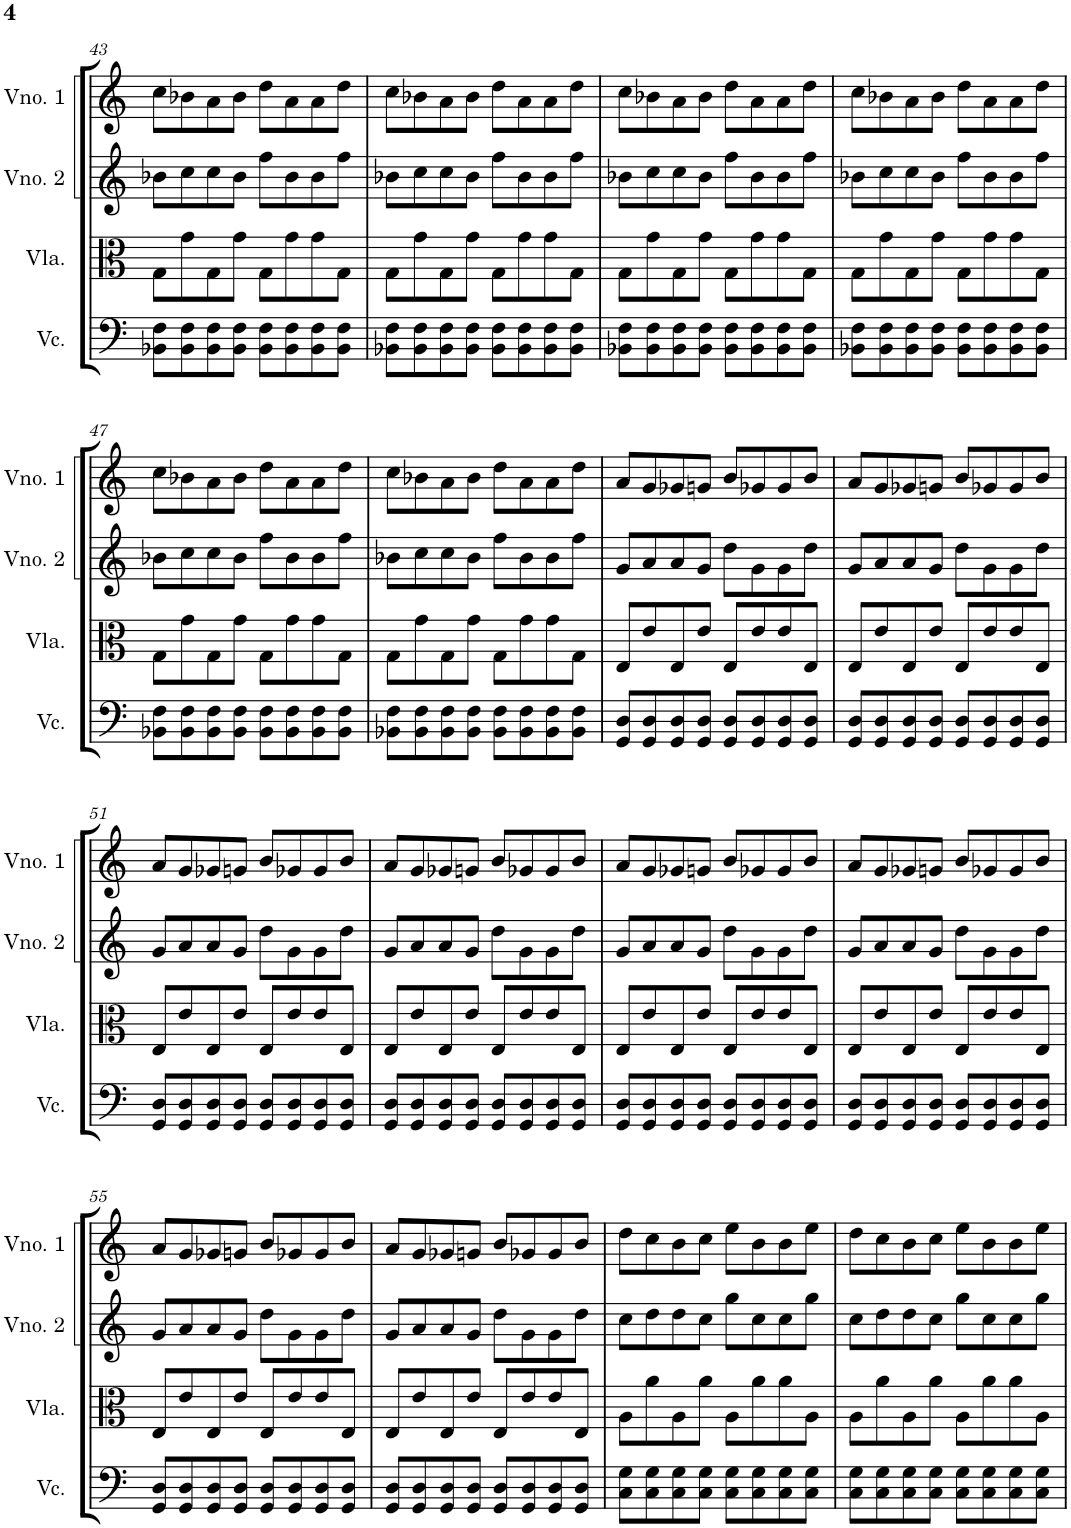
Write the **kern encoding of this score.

**kern	**kern	**kern	**kern
*part4	*part3	*part2	*part1
*staff4	*staff3	*staff2	*staff1
*I"Violoncelo	*I"Viola	*I"Violino 2	*I"Violino 1
*I'Vc.	*I'Vla.	*I'Vno. 2	*I'Vno. 1
!!LO:PB:g=z
*clefF4	*clefC3	*clefG2	*clefG2
*k[]	*k[]	*k[]	*k[]
*M4/4	*M4/4	*M4/4	*M4/4
=43	=43	=43	=43
8BB-X\ 8F\L	8G\L	8b-X\L	8cc\L
8BB-\ 8F\	8g\	8cc\	8b-X\
8BB-\ 8F\	8G\	8cc\	8a\
8BB-\ 8F\J	8g\J	8b-\J	8b-\J
8BB-\ 8F\L	8G\L	8ff\L	8dd\L
8BB-\ 8F\	8g\	8b-\	8a\
8BB-\ 8F\	8g\	8b-\	8a\
8BB-\ 8F\J	8G\J	8ff\J	8dd\J
=44	=44	=44	=44
8BB-X\ 8F\L	8G\L	8b-X\L	8cc\L
8BB-\ 8F\	8g\	8cc\	8b-X\
8BB-\ 8F\	8G\	8cc\	8a\
8BB-\ 8F\J	8g\J	8b-\J	8b-\J
8BB-\ 8F\L	8G\L	8ff\L	8dd\L
8BB-\ 8F\	8g\	8b-\	8a\
8BB-\ 8F\	8g\	8b-\	8a\
8BB-\ 8F\J	8G\J	8ff\J	8dd\J
=45	=45	=45	=45
8BB-X\ 8F\L	8G\L	8b-X\L	8cc\L
8BB-\ 8F\	8g\	8cc\	8b-X\
8BB-\ 8F\	8G\	8cc\	8a\
8BB-\ 8F\J	8g\J	8b-\J	8b-\J
8BB-\ 8F\L	8G\L	8ff\L	8dd\L
8BB-\ 8F\	8g\	8b-\	8a\
8BB-\ 8F\	8g\	8b-\	8a\
8BB-\ 8F\J	8G\J	8ff\J	8dd\J
=46	=46	=46	=46
8BB-X\ 8F\L	8G\L	8b-X\L	8cc\L
8BB-\ 8F\	8g\	8cc\	8b-X\
8BB-\ 8F\	8G\	8cc\	8a\
8BB-\ 8F\J	8g\J	8b-\J	8b-\J
8BB-\ 8F\L	8G\L	8ff\L	8dd\L
8BB-\ 8F\	8g\	8b-\	8a\
8BB-\ 8F\	8g\	8b-\	8a\
8BB-\ 8F\J	8G\J	8ff\J	8dd\J
!!LO:LB:g=z
=47	=47	=47	=47
8BB-X\ 8F\L	8G\L	8b-X\L	8cc\L
8BB-\ 8F\	8g\	8cc\	8b-X\
8BB-\ 8F\	8G\	8cc\	8a\
8BB-\ 8F\J	8g\J	8b-\J	8b-\J
8BB-\ 8F\L	8G\L	8ff\L	8dd\L
8BB-\ 8F\	8g\	8b-\	8a\
8BB-\ 8F\	8g\	8b-\	8a\
8BB-\ 8F\J	8G\J	8ff\J	8dd\J
=48	=48	=48	=48
8BB-X\ 8F\L	8G\L	8b-X\L	8cc\L
8BB-\ 8F\	8g\	8cc\	8b-X\
8BB-\ 8F\	8G\	8cc\	8a\
8BB-\ 8F\J	8g\J	8b-\J	8b-\J
8BB-\ 8F\L	8G\L	8ff\L	8dd\L
8BB-\ 8F\	8g\	8b-\	8a\
8BB-\ 8F\	8g\	8b-\	8a\
8BB-\ 8F\J	8G\J	8ff\J	8dd\J
=49	=49	=49	=49
8GG/ 8D/L	8E/L	8g/L	8a/L
8GG/ 8D/	8e/	8a/	8g/
8GG/ 8D/	8E/	8a/	8g-X/
8GG/ 8D/J	8e/J	8g/J	8gn/J
8GG/ 8D/L	8E/L	8dd\L	8b/L
8GG/ 8D/	8e/	8g\	8g-X/
8GG/ 8D/	8e/	8g\	8g-/
8GG/ 8D/J	8E/J	8dd\J	8b/J
=50	=50	=50	=50
8GG/ 8D/L	8E/L	8g/L	8a/L
8GG/ 8D/	8e/	8a/	8g/
8GG/ 8D/	8E/	8a/	8g-X/
8GG/ 8D/J	8e/J	8g/J	8gn/J
8GG/ 8D/L	8E/L	8dd\L	8b/L
8GG/ 8D/	8e/	8g\	8g-X/
8GG/ 8D/	8e/	8g\	8g-/
8GG/ 8D/J	8E/J	8dd\J	8b/J
!!LO:LB:g=z
=51	=51	=51	=51
8GG/ 8D/L	8E/L	8g/L	8a/L
8GG/ 8D/	8e/	8a/	8g/
8GG/ 8D/	8E/	8a/	8g-X/
8GG/ 8D/J	8e/J	8g/J	8gn/J
8GG/ 8D/L	8E/L	8dd\L	8b/L
8GG/ 8D/	8e/	8g\	8g-X/
8GG/ 8D/	8e/	8g\	8g-/
8GG/ 8D/J	8E/J	8dd\J	8b/J
=52	=52	=52	=52
8GG/ 8D/L	8E/L	8g/L	8a/L
8GG/ 8D/	8e/	8a/	8g/
8GG/ 8D/	8E/	8a/	8g-X/
8GG/ 8D/J	8e/J	8g/J	8gn/J
8GG/ 8D/L	8E/L	8dd\L	8b/L
8GG/ 8D/	8e/	8g\	8g-X/
8GG/ 8D/	8e/	8g\	8g-/
8GG/ 8D/J	8E/J	8dd\J	8b/J
=53	=53	=53	=53
8GG/ 8D/L	8E/L	8g/L	8a/L
8GG/ 8D/	8e/	8a/	8g/
8GG/ 8D/	8E/	8a/	8g-X/
8GG/ 8D/J	8e/J	8g/J	8gn/J
8GG/ 8D/L	8E/L	8dd\L	8b/L
8GG/ 8D/	8e/	8g\	8g-X/
8GG/ 8D/	8e/	8g\	8g-/
8GG/ 8D/J	8E/J	8dd\J	8b/J
=54	=54	=54	=54
8GG/ 8D/L	8E/L	8g/L	8a/L
8GG/ 8D/	8e/	8a/	8g/
8GG/ 8D/	8E/	8a/	8g-X/
8GG/ 8D/J	8e/J	8g/J	8gn/J
8GG/ 8D/L	8E/L	8dd\L	8b/L
8GG/ 8D/	8e/	8g\	8g-X/
8GG/ 8D/	8e/	8g\	8g-/
8GG/ 8D/J	8E/J	8dd\J	8b/J
!!LO:LB:g=z
=55	=55	=55	=55
8GG/ 8D/L	8E/L	8g/L	8a/L
8GG/ 8D/	8e/	8a/	8g/
8GG/ 8D/	8E/	8a/	8g-X/
8GG/ 8D/J	8e/J	8g/J	8gn/J
8GG/ 8D/L	8E/L	8dd\L	8b/L
8GG/ 8D/	8e/	8g\	8g-X/
8GG/ 8D/	8e/	8g\	8g-/
8GG/ 8D/J	8E/J	8dd\J	8b/J
=56	=56	=56	=56
8GG/ 8D/L	8E/L	8g/L	8a/L
8GG/ 8D/	8e/	8a/	8g/
8GG/ 8D/	8E/	8a/	8g-X/
8GG/ 8D/J	8e/J	8g/J	8gn/J
8GG/ 8D/L	8E/L	8dd\L	8b/L
8GG/ 8D/	8e/	8g\	8g-X/
8GG/ 8D/	8e/	8g\	8g-/
8GG/ 8D/J	8E/J	8dd\J	8b/J
=57	=57	=57	=57
8C\ 8G\L	8A\L	8cc\L	8dd\L
8C\ 8G\	8a\	8dd\	8cc\
8C\ 8G\	8A\	8dd\	8b\
8C\ 8G\J	8a\J	8cc\J	8cc\J
8C\ 8G\L	8A\L	8gg\L	8ee\L
8C\ 8G\	8a\	8cc\	8b\
8C\ 8G\	8a\	8cc\	8b\
8C\ 8G\J	8A\J	8gg\J	8ee\J
=58	=58	=58	=58
8C\ 8G\L	8A\L	8cc\L	8dd\L
8C\ 8G\	8a\	8dd\	8cc\
8C\ 8G\	8A\	8dd\	8b\
8C\ 8G\J	8a\J	8cc\J	8cc\J
8C\ 8G\L	8A\L	8gg\L	8ee\L
8C\ 8G\	8a\	8cc\	8b\
8C\ 8G\	8a\	8cc\	8b\
8C\ 8G\J	8A\J	8gg\J	8ee\J
=	=	=	=
*-	*-	*-	*-
